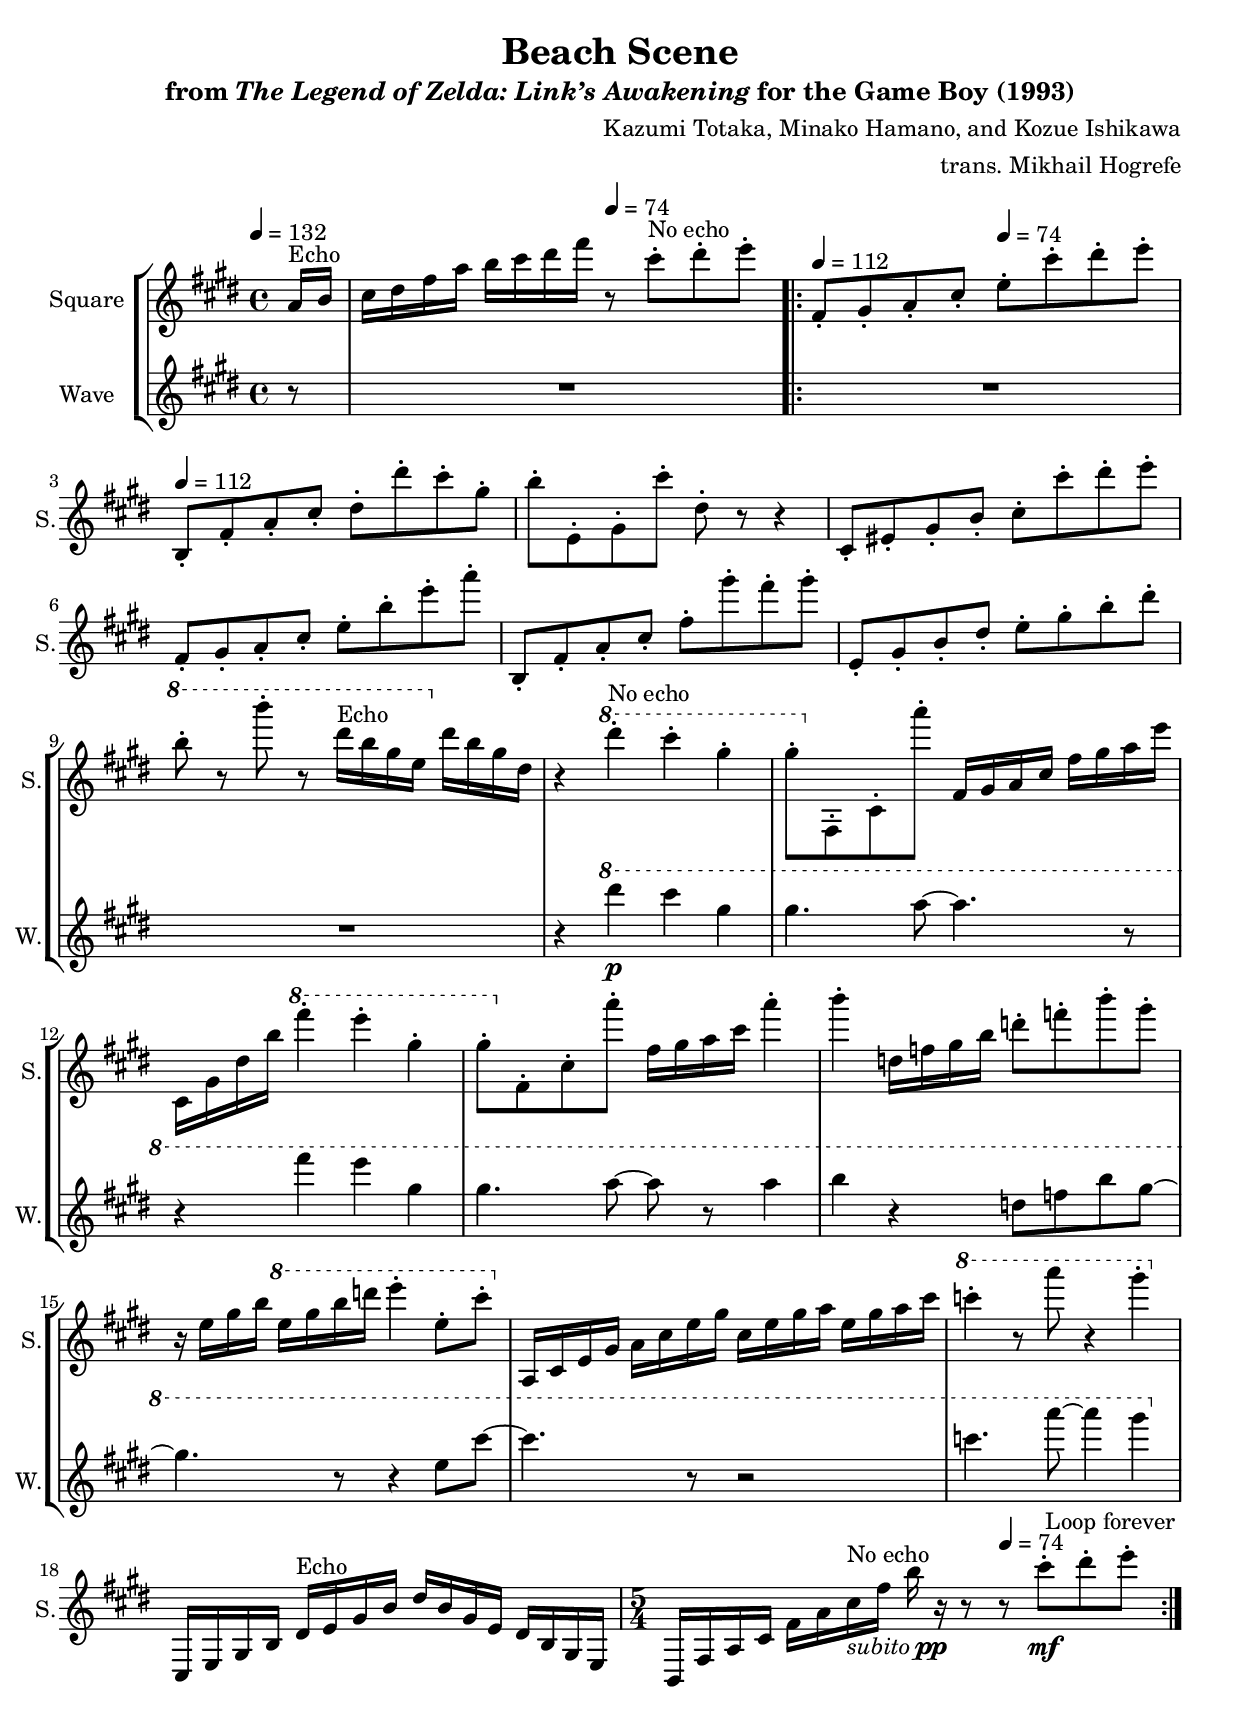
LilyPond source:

\version "2.24.3"

\book {
    \header {
        title = "Beach Scene"
        subtitle = \markup { "from" {\italic "The Legend of Zelda: Link’s Awakening"} "for the Game Boy (1993)" }
        composer = "Kazumi Totaka, Minako Hamano, and Kozue Ishikawa"
        arranger = "trans. Mikhail Hogrefe"
    }

    \score {
        {
            \new StaffGroup <<
                \new Staff \relative c'' {
                    \set Staff.instrumentName = "Square"
                    \set Staff.shortInstrumentName = "S."

\key cis \minor
\tempo 4=132
\partial 8 a16^\markup{Echo} b |
cis16 dis fis a b cis dis fis \tempo 4=74 r8 cis-.^\markup{No echo} dis-. e-. |
                    \repeat volta 2 {
\tempo 4=112
fis,,8-. gis-. a-. cis-. \tempo 4=74 e-. cis'-. dis-. e-. |
\tempo 4=112
b,,8-. fis'-. a-. cis-. dis-. dis'-. cis-. gis-. |
b8-. e,,-. gis-. cis'-. dis,-. r r4 |
cis,8-. eis-. gis-. b-. cis-. cis'-. dis-. e-. |
fis,,8-. gis-. a-. cis-. e-. b'-. e-. a-. |
b,,,8-. fis'-. a-. cis-. fis-. gis'-. fis-. gis-. |
e,,8-. gis-. b-. dis-. e-. gis-. b-. dis-. |
\ottava #1 b'8-. r b'-. r dis,16^\markup{Echo} b gis e \ottava #0 dis b gis dis |
r4 \ottava #1 dis''-.^\markup{No echo} cis-. gis-. |
gis8-. \ottava #0 fis,,,-. cis'-. a'''-. fis,,16 gis a cis fis gis a e' |
cis,,16 gis' dis' b' \ottava #1 fis''4-. e-. gis,-. |
gis8-. \ottava #0 fis,,-. cis'-. a''-. fis,16 gis a cis a'4-. |
b4-. d,,16 f gis b d8-. f-. b-. gis-. |
r16 e, gis b \ottava #1 e gis b d e4-. e,8-. cis'-. \ottava #0 |
a,,,16 cis e gis a cis e gis cis, e gis a e gis a cis |
\ottava #1 c'4-. r8 a' r4 gis-. \ottava #0 |
cis,,,,,16 e gis b dis^\markup{Echo} e gis b dis b gis e dis b gis e |
\time 5/4
b16 fis' a cis fis a cis^\markup{No echo}-\markup { \italic subito \dynamic pp } fis b r r8 \tempo 4=74 r cis-.\mf[ dis-. e-.] |
                    }
\once \override Score.RehearsalMark.self-alignment-X = #RIGHT
\mark \markup { \fontsize #-2 "Loop forever" }
                }

                \new Staff \relative c'''' {
                    \set Staff.instrumentName = "Wave"
                    \set Staff.shortInstrumentName = "W."
\key cis \minor
r8
R1 |
R1*8
r4 \ottava #1 dis\p cis gis |
gis4. a8 ~ a4. r8 |
r4 fis' e gis, |
gis4. a8 ~ a r a4 
b4 r d,8 f b gis ~ |
gis4. r8 r4 e8 cis' ~ |
cis4. r8 r2 |
c4. a'8 ~ a4 gis |
\ottava #0
R1 |
R1*5/4 |
                }
            >>
        }
        \layout {
            \context {
                \Staff
                \RemoveEmptyStaves
            }
            \context {
                \DrumStaff
                \RemoveEmptyStaves
            }
        }
    }
}
